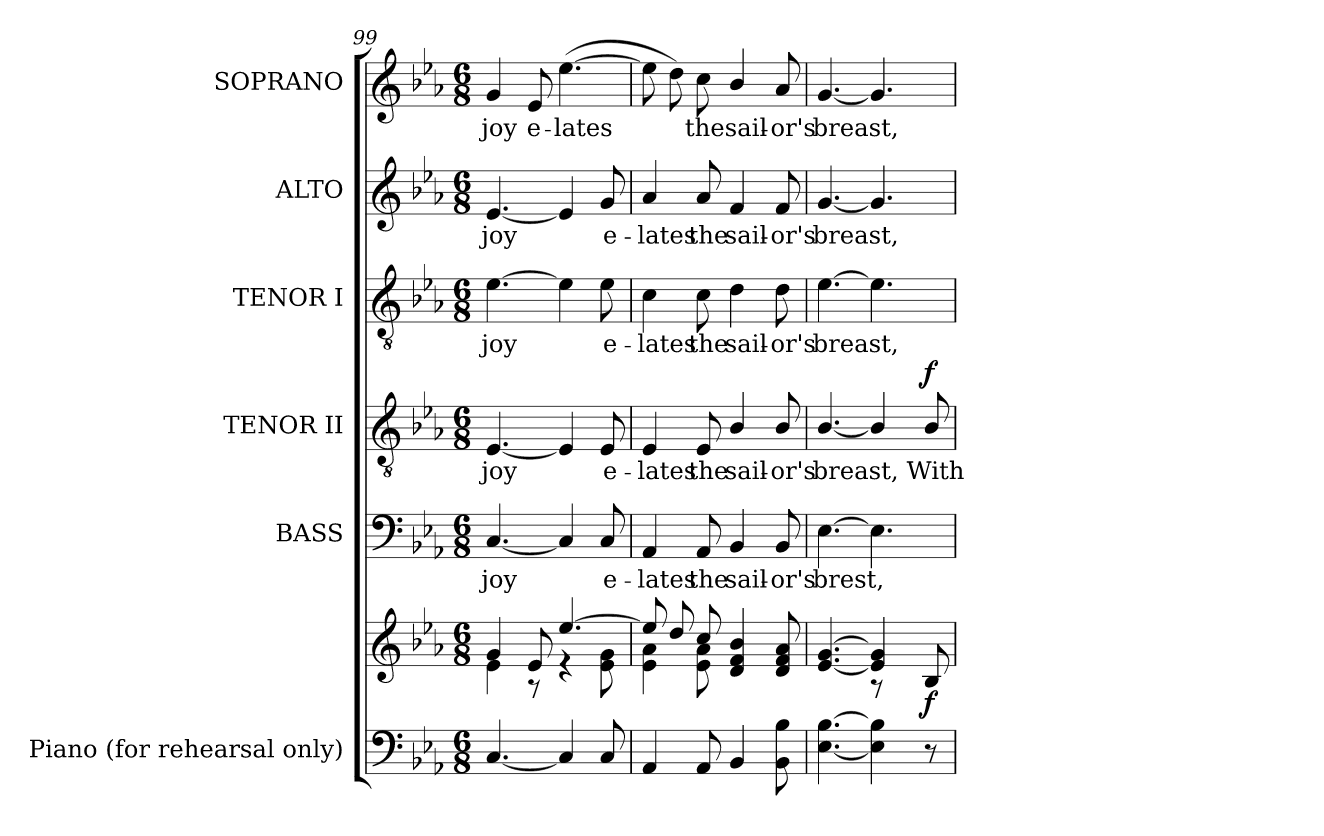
**kern	**kern	**dynam	**kern	**text	**kern	**text	**dynam	**kern	**text	**kern	**text	**kern	**text
*part6	*part6	*part6	*part5	*part5	*part4	*part4	*part4	*part3	*part3	*part2	*part2	*part1	*part1
*staff7	*staff6	*staff6/7	*staff5	*staff5	*staff4	*staff4	*staff4	*staff3	*staff3	*staff2	*staff2	*staff1	*staff1
*I"Piano (for rehearsal only)	*	*	*I"BASS	*	*I"TENOR II	*	*	*I"TENOR I	*	*I"ALTO	*	*I"SOPRANO	*
*I'Pno.	*	*	*I'B.	*	*I'T.	*	*	*I'T.	*	*I'A.	*	*I'S.	*
*clefF4	*clefG2	*	*clefF4	*	*clefGv2	*	*	*clefGv2	*	*clefG2	*	*clefG2	*
*	*	*	*	*	*ITrd7c12	*	*	*ITrd7c12	*	*	*	*	*
*k[b-e-a-]	*k[b-e-a-]	*	*k[b-e-a-]	*	*k[b-e-a-]	*	*	*k[b-e-a-]	*	*k[b-e-a-]	*	*k[b-e-a-]	*
*E-:	*E-:	*	*E-:	*	*E-:	*	*	*E-:	*	*E-:	*	*E-:	*
*M6/8	*M6/8	*	*M6/8	*	*M6/8	*	*	*M6/8	*	*M6/8	*	*M6/8	*
=99	=99	=99	=99	=99	=99	=99	=99	=99	=99	=99	=99	=99	=99
*	*^	*	*	*	*	*	*	*	*	*	*	*	*
!	!	!	!	!	!LO:LY:b:color=#000000	!	!	!	!	!	!	!	!	!
!	!	!	!	!	!	!	!LO:LY:b:color=#000000	!	!	!	!	!	!	!
!	!	!	!	!	!	!	!	!	!	!LO:LY:b:color=#000000	!	!	!	!
!	!	!	!	!	!	!	!	!	!	!	!	!LO:LY:b:color=#000000	!	!
!	!	!	!	!	!	!	!	!	!	!	!	!	!	!LO:LY:b:color=#000000
[4.Ci/	4gi/	4e-i\	.	[4.Ci/	joy	[4.EE-i/	joy	.	[4.E-i\	joy	[4.e-i/	joy	4gi/	joy
!	!	!	!	!	!	!	!	!	!	!	!	!	!	!LO:LY:b:color=#000000
.	8e-i/	8r	.	.	.	.	.	.	.	.	.	.	8e-i/	e-
!	!	!	!	!	!	!	!	!	!	!	!	!	!	!LO:LY:b:color=#000000
4Ci/]	[4.ee-i/	4r	.	4Ci/]	.	4EE-i/]	.	.	4E-i\]	.	4e-i/]	.	([4.ee-i\	-lates
!	!	!	!	!	!LO:LY:b:color=#000000	!	!	!	!	!	!	!	!	!
!	!	!	!	!	!	!	!LO:LY:b:color=#000000	!	!	!	!	!	!	!
!	!	!	!	!	!	!	!	!	!	!LO:LY:b:color=#000000	!	!	!	!
!	!	!	!	!	!	!	!	!	!	!	!	!LO:LY:b:color=#000000	!	!
8Ci/	.	8e-i\ 8gi	.	8Ci/	e-	8EE-i/	e-	.	8E-i\	e-	8gi/	e-	.	.
=100	=100	=100	=100	=100	=100	=100	=100	=100	=100	=100	=100	=100	=100	=100
!	!	!	!	!	!LO:LY:b:color=#000000	!	!	!	!	!	!	!	!	!
!	!	!	!	!	!	!	!LO:LY:b:color=#000000	!	!	!	!	!	!	!
!	!	!	!	!	!	!	!	!	!	!LO:LY:b:color=#000000	!	!	!	!
!	!	!	!	!	!	!	!	!	!	!	!	!LO:LY:b:color=#000000	!	!
4AA-i/	8ee-i/]	4e-i\ 4a-i	.	4AA-i/	-lates	4EE-i/	-lates	.	4Ci\	-lates	4a-i/	-lates	8ee-i\]	.
.	8ddi/	.	.	.	.	.	.	.	.	.	.	.	8ddi\)	.
!	!	!	!	!	!LO:LY:b:color=#000000	!	!	!	!	!	!	!	!	!
!	!	!	!	!	!	!	!LO:LY:b:color=#000000	!	!	!	!	!	!	!
!	!	!	!	!	!	!	!	!	!	!LO:LY:b:color=#000000	!	!	!	!
!	!	!	!	!	!	!	!	!	!	!	!	!LO:LY:b:color=#000000	!	!
!	!	!	!	!	!	!	!	!	!	!	!	!	!	!LO:LY:b:color=#000000
8AA-i/	8cci/	8e-i\ 8a-i	.	8AA-i/	the	8EE-i/	the	.	8Ci\	the	8a-i/	the	8cci\	the
!	!	!	!	!	!LO:LY:b:color=#000000	!	!	!	!	!	!	!	!	!
!	!	!	!	!	!	!	!LO:LY:b:color=#000000	!	!	!	!	!	!	!
!	!	!	!	!	!	!	!	!	!	!LO:LY:b:color=#000000	!	!	!	!
!	!	!	!	!	!	!	!	!	!	!	!	!LO:LY:b:color=#000000	!	!
!	!	!	!	!	!	!	!	!	!	!	!	!	!	!LO:LY:b:color=#000000
4BB-i/	4di/ 4fi 4b-i	4.ryy	.	4BB-i/	sail-	4BB-i/	sail-	.	4Di\	sail-	4fi/	sail-	4b-i/	sail-
!	!	!	!	!	!LO:LY:b:color=#000000	!	!	!	!	!	!	!	!	!
!	!	!	!	!	!	!	!LO:LY:b:color=#000000	!	!	!	!	!	!	!
!	!	!	!	!	!	!	!	!	!	!LO:LY:b:color=#000000	!	!	!	!
!	!	!	!	!	!	!	!	!	!	!	!	!LO:LY:b:color=#000000	!	!
!	!	!	!	!	!	!	!	!	!	!	!	!	!	!LO:LY:b:color=#000000
8BB-i\ 8B-i	8di/ 8fi 8a-i	.	.	8BB-i/	-or's	8BB-i/	-or's	.	8Di\	-or's	8fi/	-or's	8a-i/	-or's
=101	=101	=101	=101	=101	=101	=101	=101	=101	=101	=101	=101	=101	=101	=101
!	!	!	!	!	!LO:LY:b:color=#000000	!	!	!	!	!	!	!	!	!
!	!	!	!	!	!	!	!LO:LY:b:color=#000000	!	!	!	!	!	!	!
!	!	!	!	!	!	!	!	!	!	!LO:LY:b:color=#000000	!	!	!	!
!	!	!	!	!	!	!	!	!	!	!	!	!LO:LY:b:color=#000000	!	!
!	!	!	!	!	!	!	!	!	!	!	!	!	!	!LO:LY:b:color=#000000
[4.E-i\ [4.B-i	[4.e-i/ [4.gi	4.ryy	.	[4.E-i\	brest,	[4.BB-i/	breast,	.	[4.E-i\	breast,	[4.gi/	breast,	[4.gi/	breast,
4E-i\] 4B-i]	4e-i/] 4gi]	8r	.	4.E-i\]	.	4BB-i/]	.	.	4.E-i\]	.	4.gi/]	.	4.gi/]	.
.	.	4ryy	.	.	.	.	.	.	.	.	.	.	.	.
!	!	!	!	!	!	!	!LO:LY:b:color=#000000	!	!	!	!	!	!	!
8r	8B-i/	.	f	.	.	8BB-i/	With	f	.	.	.	.	.	.
*	*v	*v	*	*	*	*	*	*	*	*	*	*	*	*
=	=	=	=	=	=	=	=	=	=	=	=	=	=
*-	*-	*-	*-	*-	*-	*-	*-	*-	*-	*-	*-	*-	*-
